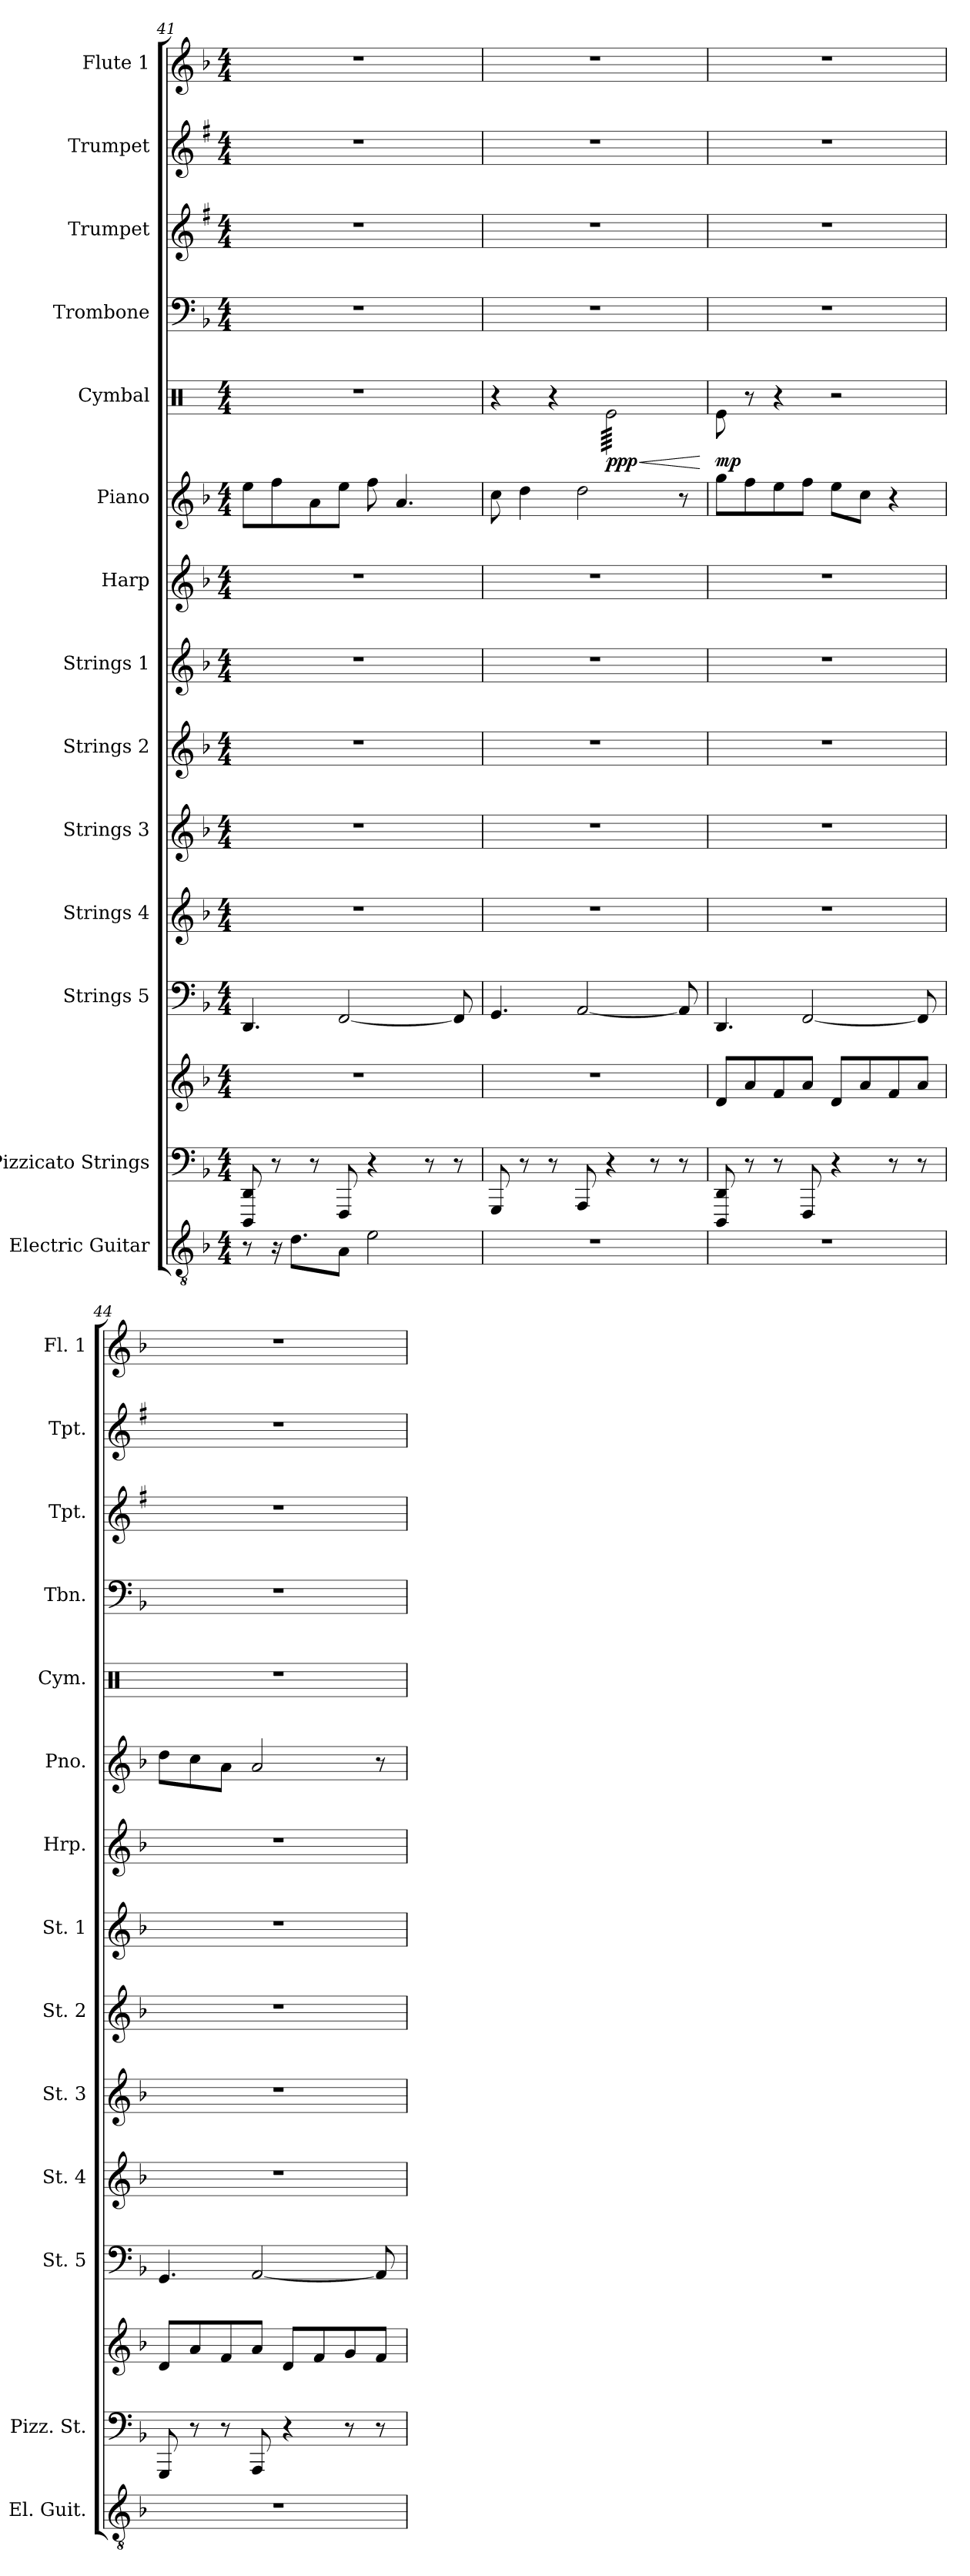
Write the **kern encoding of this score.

**kern	**kern	**kern	**kern	**kern	**kern	**kern	**kern	**kern	**kern	**kern	**dynam	**kern	**kern	**kern	**kern
*part14	*part13	*part13	*part12	*part11	*part10	*part9	*part8	*part7	*part6	*part5	*part5	*part4	*part3	*part2	*part1
*staff15	*staff14	*staff13	*staff12	*staff11	*staff10	*staff9	*staff8	*staff7	*staff6	*staff5	*staff5	*staff4	*staff3	*staff2	*staff1
*I"Electric Guitar	*I"Pizzicato Strings	*	*I"Strings 5	*I"Strings 4	*I"Strings 3	*I"Strings 2	*I"Strings 1	*I"Harp	*I"Piano	*I"Cymbal	*	*I"Trombone	*I"Trumpet	*I"Trumpet	*I"Flute 1
*I'El. Guit.	*I'Pizz. St.	*	*I'St. 5	*I'St. 4	*I'St. 3	*I'St. 2	*I'St. 1	*I'Hrp.	*I'Pno.	*I'Cym.	*	*I'Tbn.	*I'Tpt.	*I'Tpt.	*I'Fl. 1
*clefGv2	*clefF4	*clefG2	*clefF4	*clefG2	*clefG2	*clefG2	*clefG2	*clefG2	*clefG2	*clefX	*	*clefF4	*clefG2	*clefG2	*clefG2
*	*	*	*	*	*	*	*	*	*	*	*	*	*ITrd1c2	*ITrd1c2	*
*k[b-]	*k[b-]	*k[b-]	*k[b-]	*k[b-]	*k[b-]	*k[b-]	*k[b-]	*k[b-]	*k[b-]	*k[]	*	*k[b-]	*k[b-]	*k[b-]	*k[b-]
*M4/4	*M4/4	*M4/4	*M4/4	*M4/4	*M4/4	*M4/4	*M4/4	*M4/4	*M4/4	*M4/4	*	*M4/4	*M4/4	*M4/4	*M4/4
=41	=41	=41	=41	=41	=41	=41	=41	=41	=41	=41	=41	=41	=41	=41	=41
8r	8DDD/ 8DD/	1r	4.DD/	1r	1r	1r	1r	1r	8ee\L	1r	.	1r	1r	1r	1r
16r	8r	.	.	.	.	.	.	.	8ff\	.	.	.	.	.	.
8.d\L	.	.	.	.	.	.	.	.	.	.	.	.	.	.	.
.	8r	.	.	.	.	.	.	.	8a\	.	.	.	.	.	.
8A\J	8FFF/	.	[2FF/	.	.	.	.	.	8ee\J	.	.	.	.	.	.
2e\	4r	.	.	.	.	.	.	.	8ff\	.	.	.	.	.	.
.	.	.	.	.	.	.	.	.	4.a/	.	.	.	.	.	.
.	8r	.	.	.	.	.	.	.	.	.	.	.	.	.	.
.	8r	.	8FF/]	.	.	.	.	.	.	.	.	.	.	.	.
=42	=42	=42	=42	=42	=42	=42	=42	=42	=42	=42	=42	=42	=42	=42	=42
1r	8GGG/	1r	4.GG/	1r	1r	1r	1r	1r	8cc\	4r	.	1r	1r	1r	1r
.	8r	.	.	.	.	.	.	.	4dd\	.	.	.	.	.	.
.	8r	.	.	.	.	.	.	.	.	4r	.	.	.	.	.
.	8AAA/	.	[2AA/	.	.	.	.	.	2dd\	.	.	.	.	.	.
!	!	!	!	!	!	!	!	!	!	!	!LO:HP:b	!	!	!	!
!	!	!	!	!	!	!	!	!	!	!	!LO:DY:n=1:b	!	!	!	!
*	*	*	*	*	*	*	*	*	*	*tremolo	*	*	*	*	*
.	4r	.	.	.	.	.	.	.	.	64Re\LLLL	< ppp	.	.	.	.
.	.	.	.	.	.	.	.	.	.	64Re\	.	.	.	.	.
.	.	.	.	.	.	.	.	.	.	64Re\	.	.	.	.	.
.	.	.	.	.	.	.	.	.	.	64Re\	.	.	.	.	.
.	.	.	.	.	.	.	.	.	.	64Re\	.	.	.	.	.
.	.	.	.	.	.	.	.	.	.	64Re\	.	.	.	.	.
.	.	.	.	.	.	.	.	.	.	64Re\	.	.	.	.	.
.	.	.	.	.	.	.	.	.	.	64Re\	.	.	.	.	.
.	.	.	.	.	.	.	.	.	.	64Re\	.	.	.	.	.
.	.	.	.	.	.	.	.	.	.	64Re\	.	.	.	.	.
.	.	.	.	.	.	.	.	.	.	64Re\	.	.	.	.	.
.	.	.	.	.	.	.	.	.	.	64Re\	.	.	.	.	.
.	.	.	.	.	.	.	.	.	.	64Re\	.	.	.	.	.
.	.	.	.	.	.	.	.	.	.	64Re\	.	.	.	.	.
.	.	.	.	.	.	.	.	.	.	64Re\	.	.	.	.	.
.	.	.	.	.	.	.	.	.	.	64Re\	.	.	.	.	.
.	8r	.	.	.	.	.	.	.	.	64Re\	.	.	.	.	.
.	.	.	.	.	.	.	.	.	.	64Re\	.	.	.	.	.
.	.	.	.	.	.	.	.	.	.	64Re\	.	.	.	.	.
.	.	.	.	.	.	.	.	.	.	64Re\	.	.	.	.	.
.	.	.	.	.	.	.	.	.	.	64Re\	.	.	.	.	.
.	.	.	.	.	.	.	.	.	.	64Re\	.	.	.	.	.
.	.	.	.	.	.	.	.	.	.	64Re\	.	.	.	.	.
.	.	.	.	.	.	.	.	.	.	64Re\	.	.	.	.	.
.	8r	.	8AA/]	.	.	.	.	.	8r	64Re\	.	.	.	.	.
.	.	.	.	.	.	.	.	.	.	64Re\	.	.	.	.	.
.	.	.	.	.	.	.	.	.	.	64Re\	.	.	.	.	.
.	.	.	.	.	.	.	.	.	.	64Re\	.	.	.	.	.
.	.	.	.	.	.	.	.	.	.	64Re\	.	.	.	.	.
.	.	.	.	.	.	.	.	.	.	64Re\	.	.	.	.	.
.	.	.	.	.	.	.	.	.	.	64Re\	.	.	.	.	.
.	.	.	.	.	.	.	.	.	.	64Re\JJJJ	.	.	.	.	.
*	*	*	*	*	*	*	*	*	*	*Xtremolo	*	*	*	*	*
.	.	.	.	.	.	.	.	.	.	.	[	.	.	.	.
!!LO:LB:g=z
=43	=43	=43	=43	=43	=43	=43	=43	=43	=43	=43	=43	=43	=43	=43	=43
!	!	!	!	!	!	!	!	!	!	!	!LO:DY:b	!	!	!	!
1r	8DDD/ 8DD/	8d/L	4.DD/	1r	1r	1r	1r	1r	8gg\L	8Re\	mp	1r	1r	1r	1r
.	8r	8a/	.	.	.	.	.	.	8ff\	8r	.	.	.	.	.
.	8r	8f/	.	.	.	.	.	.	8ee\	4r	.	.	.	.	.
.	8FFF/	8a/J	[2FF/	.	.	.	.	.	8ff\J	.	.	.	.	.	.
.	4r	8d/L	.	.	.	.	.	.	8ee\L	2r	.	.	.	.	.
.	.	8a/	.	.	.	.	.	.	8cc\J	.	.	.	.	.	.
.	8r	8f/	.	.	.	.	.	.	4r	.	.	.	.	.	.
.	8r	8a/J	8FF/]	.	.	.	.	.	.	.	.	.	.	.	.
=44	=44	=44	=44	=44	=44	=44	=44	=44	=44	=44	=44	=44	=44	=44	=44
1r	8GGG/	8d/L	4.GG/	1r	1r	1r	1r	1r	8dd\L	1r	.	1r	1r	1r	1r
.	8r	8a/	.	.	.	.	.	.	8cc\	.	.	.	.	.	.
.	8r	8f/	.	.	.	.	.	.	8a\J	.	.	.	.	.	.
.	8AAA/	8a/J	[2AA/	.	.	.	.	.	2a/	.	.	.	.	.	.
.	4r	8d/L	.	.	.	.	.	.	.	.	.	.	.	.	.
.	.	8f/	.	.	.	.	.	.	.	.	.	.	.	.	.
.	8r	8g/	.	.	.	.	.	.	.	.	.	.	.	.	.
.	8r	8f/J	8AA/]	.	.	.	.	.	8r	.	.	.	.	.	.
=	=	=	=	=	=	=	=	=	=	=	=	=	=	=	=
*-	*-	*-	*-	*-	*-	*-	*-	*-	*-	*-	*-	*-	*-	*-	*-
